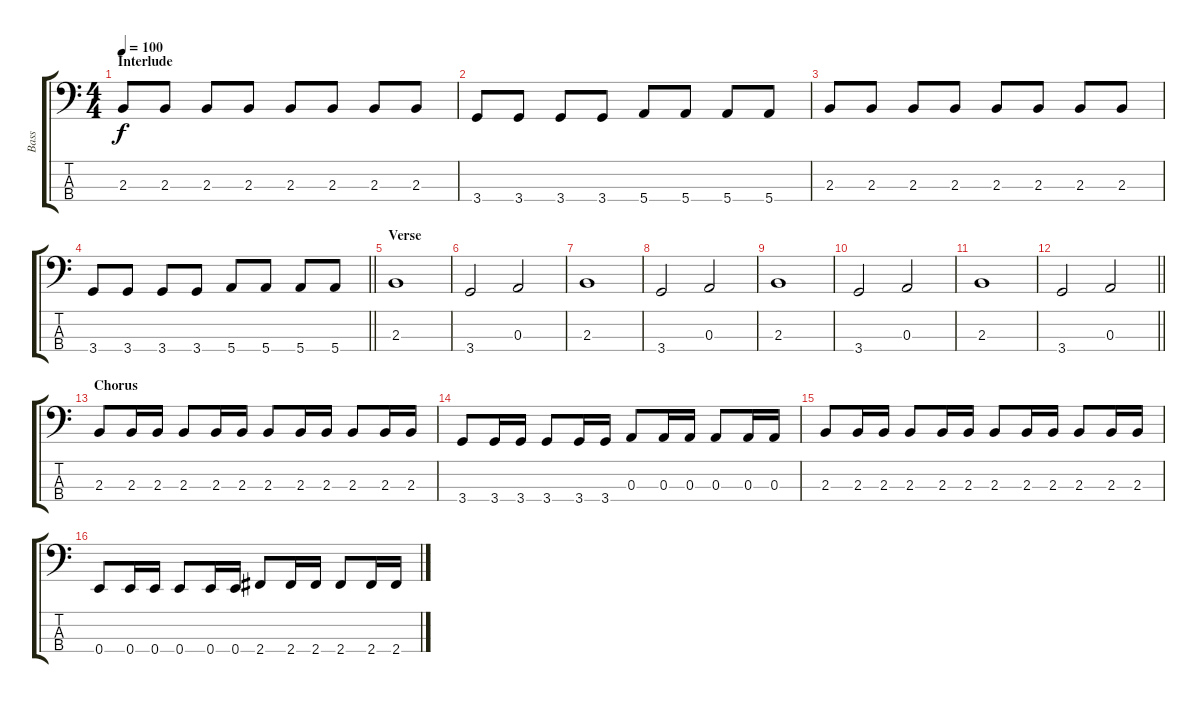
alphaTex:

\track ("Bass" "Bass") {instrument electricbassfinger}
\staff {score tabs}
\tuning (G2 D2 A1 E1) {hide}
\ts (4 4)
\section ("" "Interlude")
\tempo 100
\clef f4
\ks c
2.3.8{dy f} 2.3.8 2.3.8 2.3.8 2.3.8 2.3.8 2.3.8 2.3.8 |
3.4.8 3.4.8 3.4.8 3.4.8 5.4.8 5.4.8 5.4.8 5.4.8 |
2.3.8 2.3.8 2.3.8 2.3.8 2.3.8 2.3.8 2.3.8 2.3.8 |
\barLineRight lightlight
3.4.8 3.4.8 3.4.8 3.4.8 5.4.8 5.4.8 5.4.8 5.4.8 |
\section ("" "Verse")
2.3.1 |
3.4.2 0.3.2 |
2.3.1 |
3.4.2 0.3.2 |
2.3.1 |
3.4.2 0.3.2 |
2.3.1 |
\barLineRight lightlight
3.4.2 0.3.2 |
\section ("" "Chorus")
2.3.8 2.3.16 2.3.16 2.3.8 2.3.16 2.3.16 2.3.8 2.3.16 2.3.16 2.3.8 2.3.16 2.3.16 |
3.4.8 3.4.16 3.4.16 3.4.8 3.4.16 3.4.16 0.3.8 0.3.16 0.3.16 0.3.8 0.3.16 0.3.16 |
2.3.8 2.3.16 2.3.16 2.3.8 2.3.16 2.3.16 2.3.8 2.3.16 2.3.16 2.3.8 2.3.16 2.3.16 |
0.4.8 0.4.16 0.4.16 0.4.8 0.4.16 0.4.16 2.4.8 2.4.16 2.4.16 2.4.8 2.4.16 2.4.16
